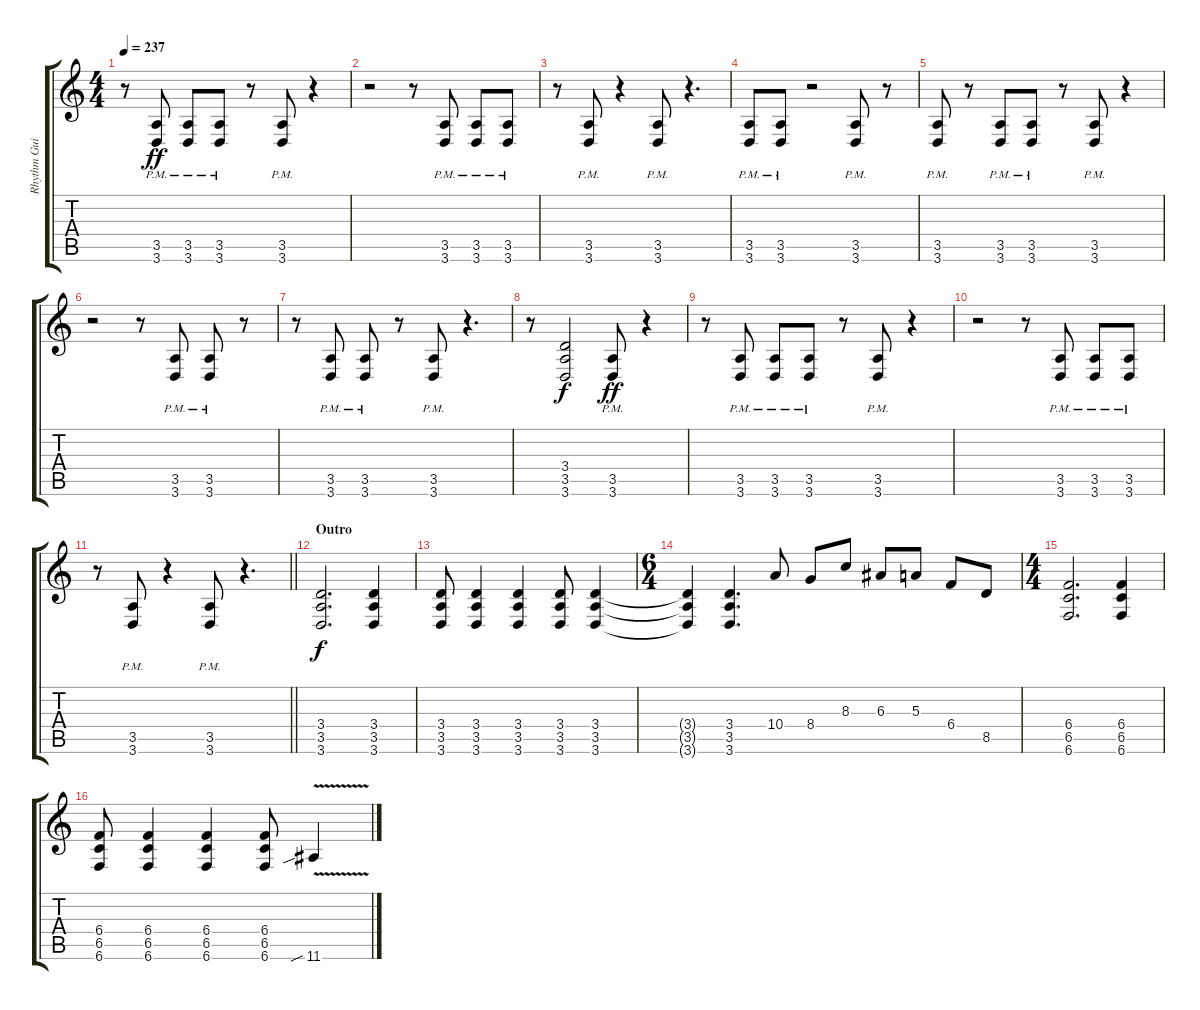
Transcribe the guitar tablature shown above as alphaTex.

\track ("Rhythm Guitar L" "Rhythm Gui") {instrument distortionguitar}
\staff {score tabs}
\tuning (Db4 Ab3 E3 B2 Gb2 B1) {hide}
\ts (4 4)
\tempo 237
\clef g2
\ks c
r.8{dy ff} (3.5{pm} 3.6{pm}).8 (3.5{pm} 3.6{pm}).8 (3.5{pm} 3.6{pm}).8 r.8 (3.5{pm} 3.6{pm}).8 r.4 |
r.2 r.8 (3.5{pm} 3.6{pm}).8 (3.5{pm} 3.6{pm}).8 (3.5{pm} 3.6{pm}).8 |
r.8 (3.5{pm} 3.6{pm}).8 r.4 (3.5{pm} 3.6{pm}).8 r.4{d} |
(3.5{pm} 3.6{pm}).8 (3.5{pm} 3.6{pm}).8 r.2 (3.5{pm} 3.6{pm}).8 r.8 |
(3.5{pm} 3.6{pm}).8 r.8 (3.5{pm} 3.6{pm}).8 (3.5{pm} 3.6{pm}).8 r.8 (3.5{pm} 3.6{pm}).8 r.4 |
r.2 r.8 (3.5{pm} 3.6{pm}).8 (3.5{pm} 3.6{pm}).8 r.8 |
r.8 (3.5{pm} 3.6{pm}).8 (3.5{pm} 3.6{pm}).8 r.8 (3.5{pm} 3.6{pm}).8 r.4{d} |
r.8 (3.4 3.5 3.6).2{dy f} (3.5{pm} 3.6{pm}).8{dy ff} r.4 |
r.8 (3.5{pm} 3.6{pm}).8 (3.5{pm} 3.6{pm}).8 (3.5{pm} 3.6{pm}).8 r.8 (3.5{pm} 3.6{pm}).8 r.4 |
r.2 r.8 (3.5{pm} 3.6{pm}).8 (3.5{pm} 3.6{pm}).8 (3.5{pm} 3.6{pm}).8 |
\barLineRight lightlight
r.8 (3.5{pm} 3.6{pm}).8 r.4 (3.5{pm} 3.6{pm}).8 r.4{d} |
\section ("" "Outro")
(3.4 3.5 3.6).2{d dy f} (3.4 3.5 3.6).4 |
(3.4 3.5 3.6).8 (3.4 3.5 3.6).4 (3.4 3.5 3.6).4 (3.4 3.5 3.6).8 (3.4 3.5 3.6).4 |
\ts (6 4)
(3.4{t} 3.5{t} 3.6{t}).4 (3.4 3.5 3.6).4{d} 10.4.8 8.4.8 8.3.8 6.3.8 5.3.8 6.4.8 8.5.8 |
\ts (4 4)
(6.4 6.5 6.6).2{d} (6.4 6.5 6.6).4 |
(6.4 6.5 6.6).8 (6.4 6.5 6.6).4 (6.4 6.5 6.6).4 (6.4 6.5 6.6).8 11.6{v sib}.4
